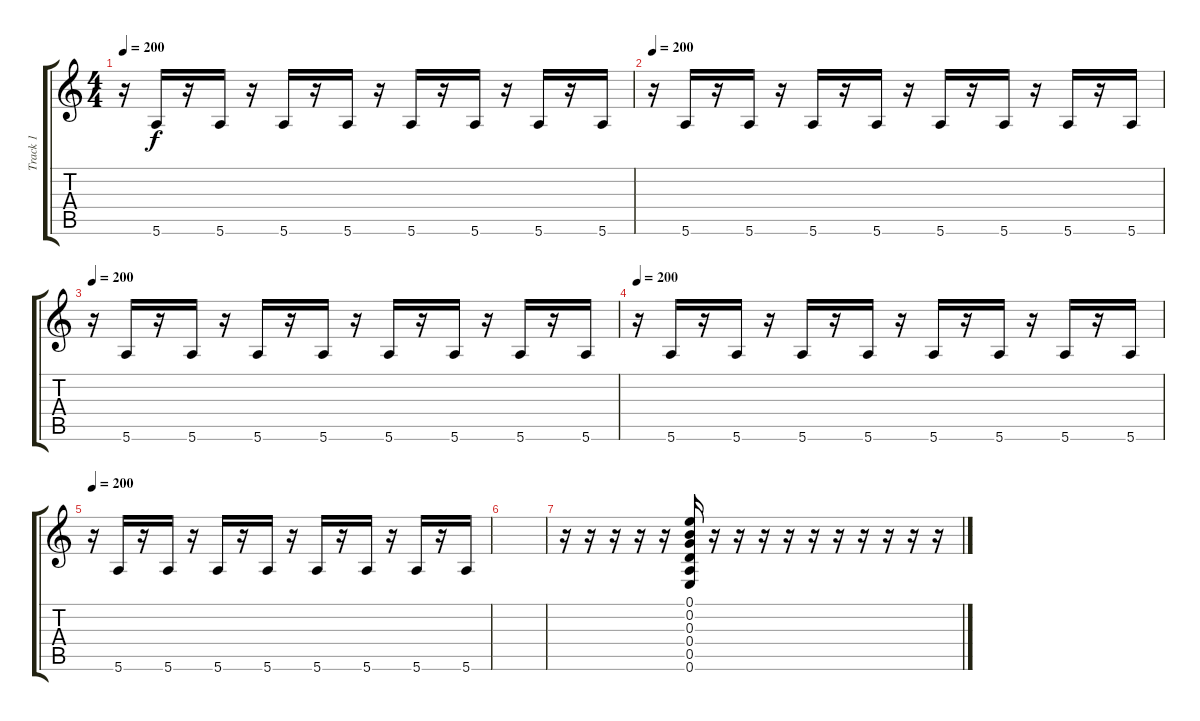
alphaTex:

\track ("Track 1" "Track 1") {instrument acousticguitarsteel}
\staff {score tabs}
\tuning (E4 B3 G3 D3 A2 E2) {hide}
\ts (4 4)
\tempo 200
\clef g2
\ks c
r.16{dy f} 5.6.16 r.16 5.6.16 r.16 5.6.16 r.16 5.6.16 r.16 5.6.16 r.16 5.6.16 r.16 5.6.16 r.16 5.6.16 |
\tempo 200
r.16 5.6.16 r.16 5.6.16 r.16 5.6.16 r.16 5.6.16 r.16 5.6.16 r.16 5.6.16 r.16 5.6.16 r.16 5.6.16 |
\tempo 200
r.16 5.6.16 r.16 5.6.16 r.16 5.6.16 r.16 5.6.16 r.16 5.6.16 r.16 5.6.16 r.16 5.6.16 r.16 5.6.16 |
\tempo 200
r.16 5.6.16 r.16 5.6.16 r.16 5.6.16 r.16 5.6.16 r.16 5.6.16 r.16 5.6.16 r.16 5.6.16 r.16 5.6.16 |
\tempo 200
r.16 5.6.16 r.16 5.6.16 r.16 5.6.16 r.16 5.6.16 r.16 5.6.16 r.16 5.6.16 r.16 5.6.16 r.16 5.6.16 |
|
r.16 r.16 r.16 r.16 r.16 (0.1 0.2 0.3 0.4 0.5 0.6).16{volume 16} r.16 r.16 r.16 r.16 r.16 r.16 r.16 r.16 r.16 r.16
